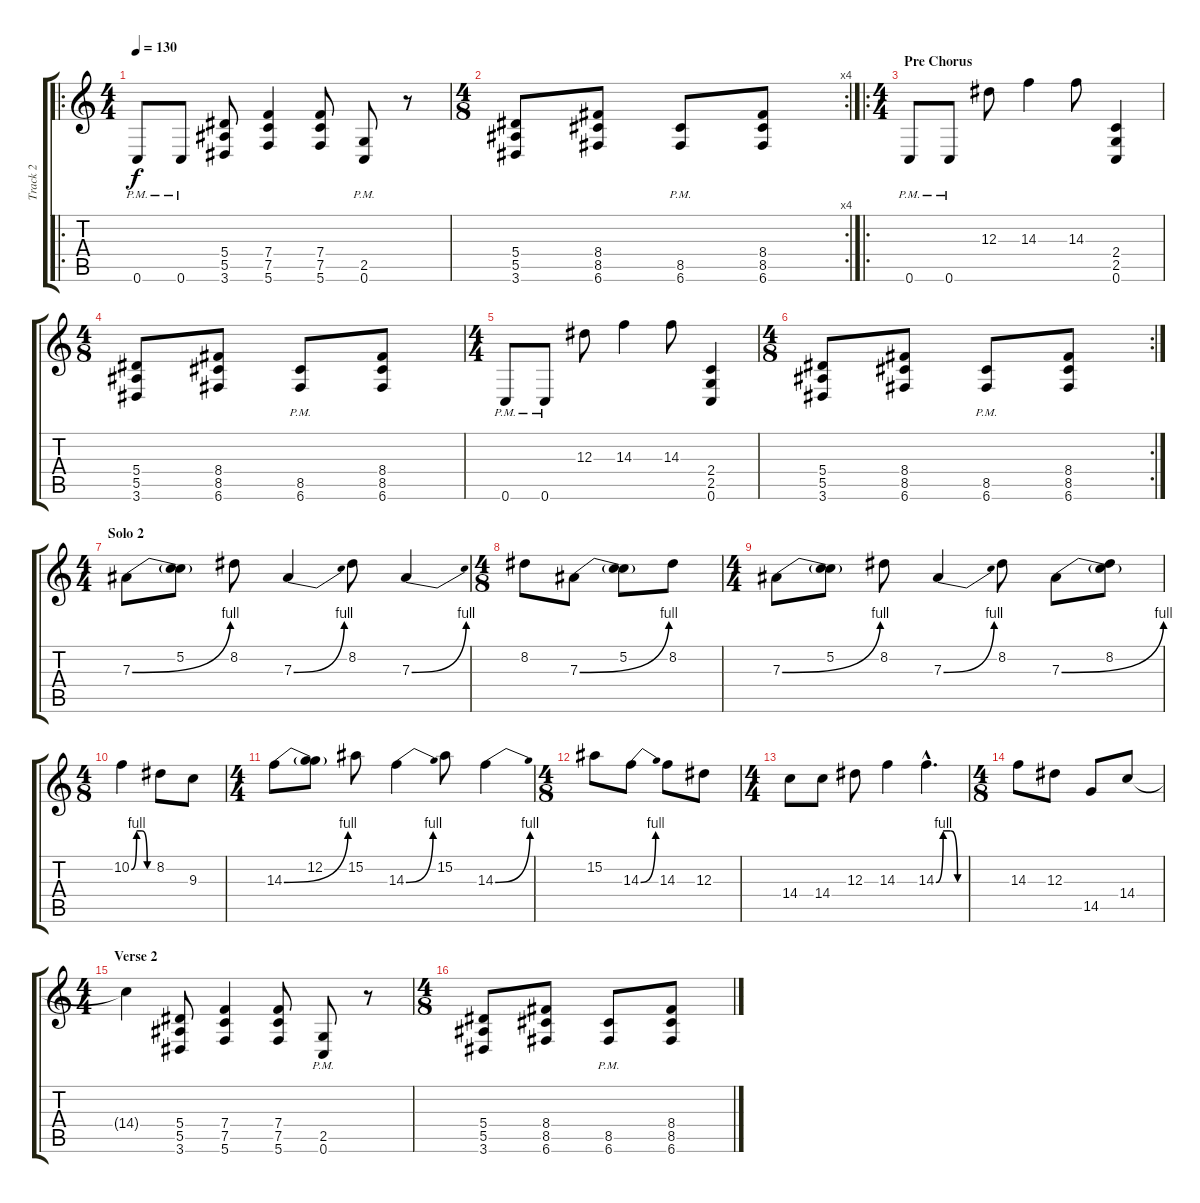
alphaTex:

\track ("Track 2" "Track 2") {instrument distortionguitar}
\staff {score tabs}
\tuning (C4 G3 Eb3 Bb2 F2 C2) {hide}
\ro
\ts (4 4)
\tempo 130
\clef g2
\ks c
0.6{pm}.8{dy f} 0.6{pm}.8 (5.4 5.5 3.6).8 (7.4 7.5 5.6).4 (7.4 7.5 5.6).8 (2.5{pm} 0.6{pm}).8 r.8 |
\rc 4
\ts (4 8)
(5.4 5.5 3.6).8 (8.4 8.5 6.6).8 (8.5{pm} 6.6{pm}).8 (8.4 8.5 6.6).8 |
\ro
\ts (4 4)
\section ("" "Pre Chorus")
0.6{pm}.8 0.6{pm}.8 12.3.8 14.3.4 14.3.8 (2.4 2.5 0.6).4 |
\ts (4 8)
(5.4 5.5 3.6).8 (8.4 8.5 6.6).8 (8.5{pm} 6.6{pm}).8 (8.4 8.5 6.6).8 |
\ts (4 4)
0.6{pm}.8 0.6{pm}.8 12.3.8 14.3.4 14.3.8 (2.4 2.5 0.6).4 |
\rc 2
\ts (4 8)
(5.4 5.5 3.6).8 (8.4 8.5 6.6).8 (8.5{pm} 6.6{pm}).8 (8.4 8.5 6.6).8 |
\ts (4 4)
\section ("" "Solo 2")
7.3{be (bend 0 0 60 4)}.8 (5.2 7.3{t}).8 8.2.8 7.3{be (bend 0 0 60 4)}.4 8.2.8 7.3{be (bend 0 0 60 4)}.4 |
\ts (4 8)
8.2.8 7.3{be (bend 0 0 60 4)}.8 (5.2 7.3{t}).8 8.2.8 |
\ts (4 4)
7.3{be (bend 0 0 60 4)}.8 (5.2 7.3{t}).8 8.2.8 7.3{be (bend 0 0 60 4)}.4 8.2.8 7.3{be (bend 0 0 60 4)}.8 (8.2 7.3{t}).8 |
\ts (4 8)
10.2{be (custom 0 0 15 4 30 4 45 0 60 0)}.4 8.2.8 9.3.8 |
\ts (4 4)
14.3{be (bend 0 0 60 4)}.8 (12.2 14.3{t}).8 15.2.8 14.3{be (bend 0 0 60 4)}.4 15.2.8 14.3{be (bend 0 0 60 4)}.4 |
\ts (4 8)
15.2.8 14.3{be (bend 0 0 60 4)}.8 14.3.8 12.3.8 |
\ts (4 4)
14.4.8 14.4.8 12.3.8 14.3.4 14.3{be (custom 0 0 15 4 30 4 45 0 60 0) hac}.4{d} |
\ts (4 8)
14.3.8 12.3.8 14.5.8 14.4.8 |
\ts (4 4)
\section ("" "Verse 2")
14.4{t}.4 (5.4 5.5 3.6).8 (7.4 7.5 5.6).4 (7.4 7.5 5.6).8 (2.5{pm} 0.6{pm}).8 r.8 |
\ts (4 8)
(5.4 5.5 3.6).8 (8.4 8.5 6.6).8 (8.5{pm} 6.6{pm}).8 (8.4 8.5 6.6).8
